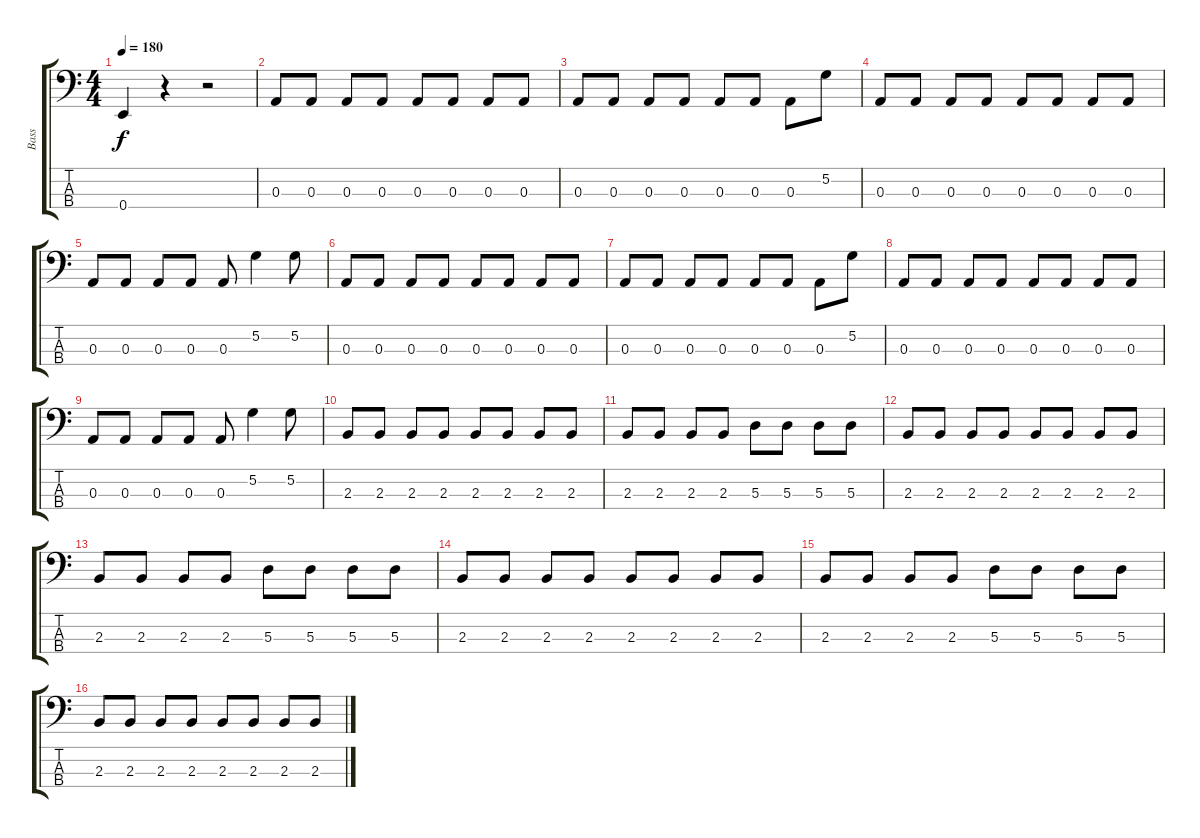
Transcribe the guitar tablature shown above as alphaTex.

\track ("Bass" "Bass") {instrument electricbasspick}
\staff {score tabs}
\tuning (G2 D2 A1 E1) {hide}
\ts (4 4)
\tempo 180
\clef f4
\ks c
0.4.4{dy f} r.4 r.2 |
0.3.8 0.3.8 0.3.8 0.3.8 0.3.8 0.3.8 0.3.8 0.3.8 |
0.3.8 0.3.8 0.3.8 0.3.8 0.3.8 0.3.8 0.3.8 5.2.8 |
0.3.8 0.3.8 0.3.8 0.3.8 0.3.8 0.3.8 0.3.8 0.3.8 |
0.3.8 0.3.8 0.3.8 0.3.8 0.3.8 5.2.4 5.2.8 |
0.3.8 0.3.8 0.3.8 0.3.8 0.3.8 0.3.8 0.3.8 0.3.8 |
0.3.8 0.3.8 0.3.8 0.3.8 0.3.8 0.3.8 0.3.8 5.2.8 |
0.3.8 0.3.8 0.3.8 0.3.8 0.3.8 0.3.8 0.3.8 0.3.8 |
0.3.8 0.3.8 0.3.8 0.3.8 0.3.8 5.2.4 5.2.8 |
2.3.8 2.3.8 2.3.8 2.3.8 2.3.8 2.3.8 2.3.8 2.3.8 |
2.3.8 2.3.8 2.3.8 2.3.8 5.3.8 5.3.8 5.3.8 5.3.8 |
2.3.8 2.3.8 2.3.8 2.3.8 2.3.8 2.3.8 2.3.8 2.3.8 |
2.3.8 2.3.8 2.3.8 2.3.8 5.3.8 5.3.8 5.3.8 5.3.8 |
2.3.8 2.3.8 2.3.8 2.3.8 2.3.8 2.3.8 2.3.8 2.3.8 |
2.3.8 2.3.8 2.3.8 2.3.8 5.3.8 5.3.8 5.3.8 5.3.8 |
2.3.8 2.3.8 2.3.8 2.3.8 2.3.8 2.3.8 2.3.8 2.3.8
